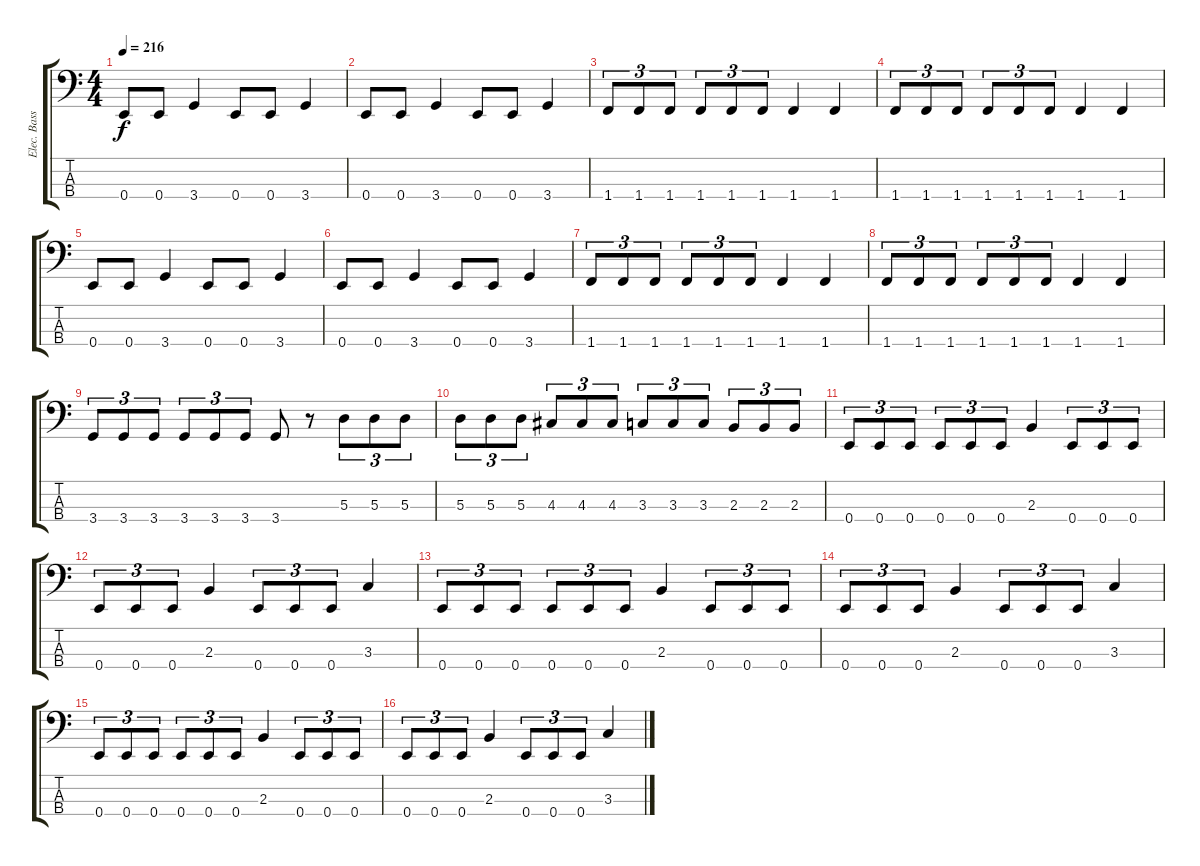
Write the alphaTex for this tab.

\track ("Elec. Bass" "Elec. Bass") {instrument electricbasspick}
\staff {score tabs}
\tuning (G2 D2 A1 E1) {hide}
\ts (4 4)
\tempo 216
\clef f4
\ks c
0.4.8{dy f} 0.4.8 3.4.4 0.4.8 0.4.8 3.4.4 |
0.4.8 0.4.8 3.4.4 0.4.8 0.4.8 3.4.4 |
1.4.8{tu (3 2)} 1.4.8{tu (3 2)} 1.4.8{tu (3 2)} 1.4.8{tu (3 2)} 1.4.8{tu (3 2)} 1.4.8{tu (3 2)} 1.4.4 1.4.4 |
1.4.8{tu (3 2)} 1.4.8{tu (3 2)} 1.4.8{tu (3 2)} 1.4.8{tu (3 2)} 1.4.8{tu (3 2)} 1.4.8{tu (3 2)} 1.4.4 1.4.4 |
0.4.8 0.4.8 3.4.4 0.4.8 0.4.8 3.4.4 |
0.4.8 0.4.8 3.4.4 0.4.8 0.4.8 3.4.4 |
1.4.8{tu (3 2)} 1.4.8{tu (3 2)} 1.4.8{tu (3 2)} 1.4.8{tu (3 2)} 1.4.8{tu (3 2)} 1.4.8{tu (3 2)} 1.4.4 1.4.4 |
1.4.8{tu (3 2)} 1.4.8{tu (3 2)} 1.4.8{tu (3 2)} 1.4.8{tu (3 2)} 1.4.8{tu (3 2)} 1.4.8{tu (3 2)} 1.4.4 1.4.4 |
3.4.8{tu (3 2)} 3.4.8{tu (3 2)} 3.4.8{tu (3 2)} 3.4.8{tu (3 2)} 3.4.8{tu (3 2)} 3.4.8{tu (3 2)} 3.4.8 r.8 5.3.8{tu (3 2)} 5.3.8{tu (3 2)} 5.3.8{tu (3 2)} |
5.3.8{tu (3 2)} 5.3.8{tu (3 2)} 5.3.8{tu (3 2)} 4.3.8{tu (3 2)} 4.3.8{tu (3 2)} 4.3.8{tu (3 2)} 3.3.8{tu (3 2)} 3.3.8{tu (3 2)} 3.3.8{tu (3 2)} 2.3.8{tu (3 2)} 2.3.8{tu (3 2)} 2.3.8{tu (3 2)} |
0.4.8{tu (3 2)} 0.4.8{tu (3 2)} 0.4.8{tu (3 2)} 0.4.8{tu (3 2)} 0.4.8{tu (3 2)} 0.4.8{tu (3 2)} 2.3.4 0.4.8{tu (3 2)} 0.4.8{tu (3 2)} 0.4.8{tu (3 2)} |
0.4.8{tu (3 2)} 0.4.8{tu (3 2)} 0.4.8{tu (3 2)} 2.3.4 0.4.8{tu (3 2)} 0.4.8{tu (3 2)} 0.4.8{tu (3 2)} 3.3.4 |
0.4.8{tu (3 2)} 0.4.8{tu (3 2)} 0.4.8{tu (3 2)} 0.4.8{tu (3 2)} 0.4.8{tu (3 2)} 0.4.8{tu (3 2)} 2.3.4 0.4.8{tu (3 2)} 0.4.8{tu (3 2)} 0.4.8{tu (3 2)} |
0.4.8{tu (3 2)} 0.4.8{tu (3 2)} 0.4.8{tu (3 2)} 2.3.4 0.4.8{tu (3 2)} 0.4.8{tu (3 2)} 0.4.8{tu (3 2)} 3.3.4 |
0.4.8{tu (3 2)} 0.4.8{tu (3 2)} 0.4.8{tu (3 2)} 0.4.8{tu (3 2)} 0.4.8{tu (3 2)} 0.4.8{tu (3 2)} 2.3.4 0.4.8{tu (3 2)} 0.4.8{tu (3 2)} 0.4.8{tu (3 2)} |
0.4.8{tu (3 2)} 0.4.8{tu (3 2)} 0.4.8{tu (3 2)} 2.3.4 0.4.8{tu (3 2)} 0.4.8{tu (3 2)} 0.4.8{tu (3 2)} 3.3.4
